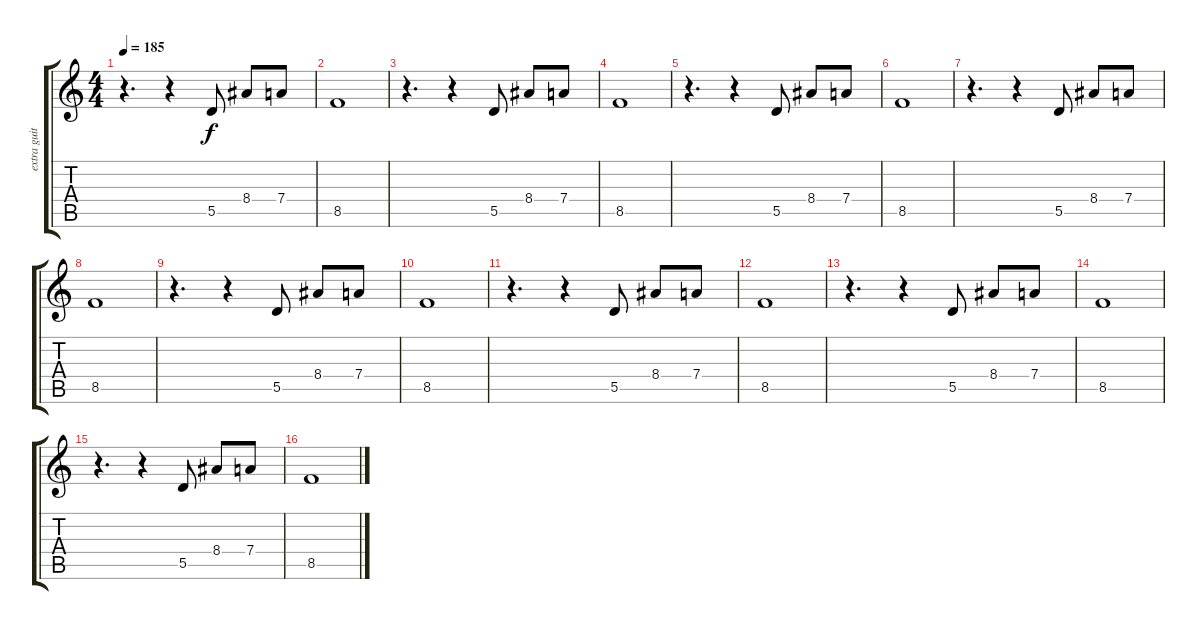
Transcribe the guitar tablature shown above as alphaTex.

\track ("extra guitar (akustik)" "extra guit") {instrument acousticguitarsteel}
\staff {score tabs}
\tuning (E4 B3 G3 D3 A2 E2) {hide}
\ts (4 4)
\tempo 185
\clef g2
\ks c
r.4{d dy f volume 16} r.4 5.5.8 8.4.8 7.4.8 |
8.5.1 |
r.4{d} r.4 5.5.8 8.4.8 7.4.8 |
8.5.1 |
r.4{d} r.4 5.5.8 8.4.8 7.4.8 |
8.5.1 |
r.4{d} r.4 5.5.8 8.4.8 7.4.8 |
8.5.1 |
r.4{d} r.4 5.5.8 8.4.8 7.4.8 |
8.5.1 |
r.4{d} r.4 5.5.8 8.4.8 7.4.8 |
8.5.1 |
r.4{d} r.4 5.5.8 8.4.8 7.4.8 |
8.5.1 |
r.4{d} r.4 5.5.8 8.4.8 7.4.8 |
8.5.1
